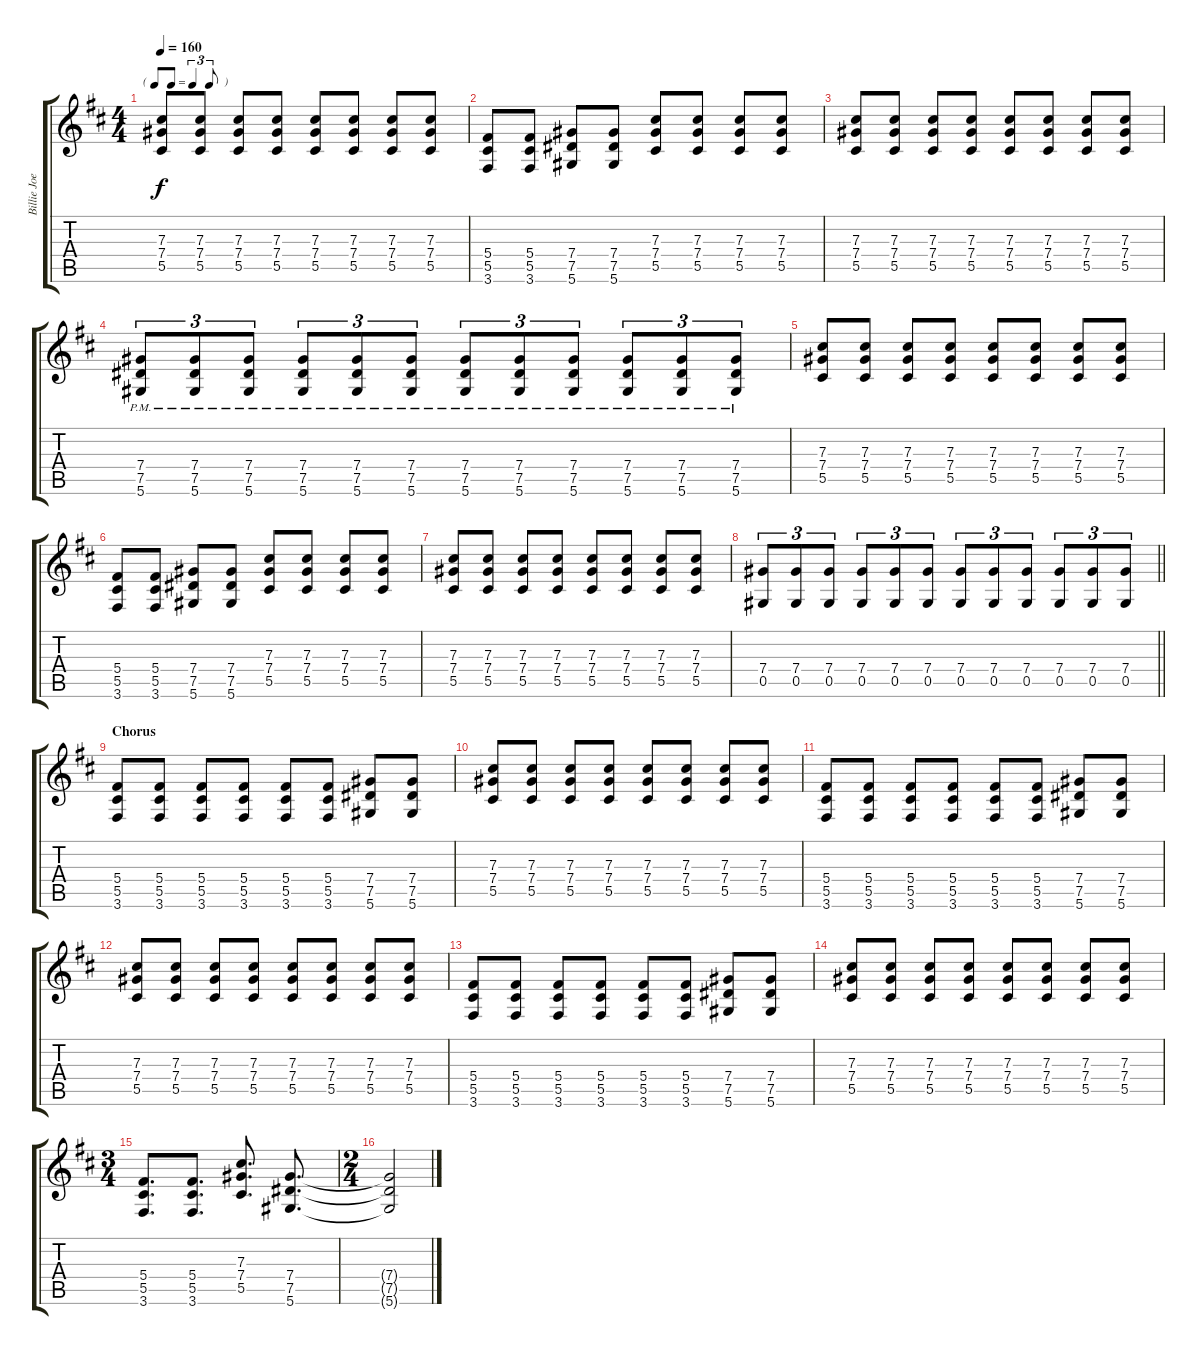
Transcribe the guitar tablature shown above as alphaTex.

\track ("Billie Joe Armstrong (Rhthym Guitar)" "Billie Joe") {instrument distortionguitar}
\staff {score tabs}
\tuning (Eb4 Bb3 Gb3 Db3 Ab2 Eb2) {hide}
\ts (4 4)
\tf triplet8th
\tempo 160
\clef g2
\ks d
(7.3 7.4 5.5).8{dy f} (7.3 7.4 5.5).8 (7.3 7.4 5.5).8 (7.3 7.4 5.5).8 (7.3 7.4 5.5).8 (7.3 7.4 5.5).8 (7.3 7.4 5.5).8 (7.3 7.4 5.5).8 |
(5.4 5.5 3.6).8 (5.4 5.5 3.6).8 (7.4 7.5 5.6).8 (7.4 7.5 5.6).8 (7.3 7.4 5.5).8 (7.3 7.4 5.5).8 (7.3 7.4 5.5).8 (7.3 7.4 5.5).8 |
(7.3 7.4 5.5).8 (7.3 7.4 5.5).8 (7.3 7.4 5.5).8 (7.3 7.4 5.5).8 (7.3 7.4 5.5).8 (7.3 7.4 5.5).8 (7.3 7.4 5.5).8 (7.3 7.4 5.5).8 |
(7.4{pm} 7.5{pm} 5.6{pm}).8{tu (3 2)} (7.4{pm} 7.5{pm} 5.6{pm}).8{tu (3 2)} (7.4{pm} 7.5{pm} 5.6{pm}).8{tu (3 2)} (7.4{pm} 7.5{pm} 5.6{pm}).8{tu (3 2)} (7.4{pm} 7.5{pm} 5.6{pm}).8{tu (3 2)} (7.4{pm} 7.5{pm} 5.6{pm}).8{tu (3 2)} (7.4{pm} 7.5{pm} 5.6{pm}).8{tu (3 2)} (7.4{pm} 7.5{pm} 5.6{pm}).8{tu (3 2)} (7.4{pm} 7.5{pm} 5.6{pm}).8{tu (3 2)} (7.4{pm} 7.5{pm} 5.6{pm}).8{tu (3 2)} (7.4{pm} 7.5{pm} 5.6{pm}).8{tu (3 2)} (7.4{pm} 7.5{pm} 5.6{pm}).8{tu (3 2)} |
(7.3 7.4 5.5).8 (7.3 7.4 5.5).8 (7.3 7.4 5.5).8 (7.3 7.4 5.5).8 (7.3 7.4 5.5).8 (7.3 7.4 5.5).8 (7.3 7.4 5.5).8 (7.3 7.4 5.5).8 |
(5.4 5.5 3.6).8 (5.4 5.5 3.6).8 (7.4 7.5 5.6).8 (7.4 7.5 5.6).8 (7.3 7.4 5.5).8 (7.3 7.4 5.5).8 (7.3 7.4 5.5).8 (7.3 7.4 5.5).8 |
(7.3 7.4 5.5).8 (7.3 7.4 5.5).8 (7.3 7.4 5.5).8 (7.3 7.4 5.5).8 (7.3 7.4 5.5).8 (7.3 7.4 5.5).8 (7.3 7.4 5.5).8 (7.3 7.4 5.5).8 |
\barLineRight lightlight
(7.4 0.5).8{tu (3 2)} (7.4 0.5).8{tu (3 2)} (7.4 0.5).8{tu (3 2)} (7.4 0.5).8{tu (3 2)} (7.4 0.5).8{tu (3 2)} (7.4 0.5).8{tu (3 2)} (7.4 0.5).8{tu (3 2)} (7.4 0.5).8{tu (3 2)} (7.4 0.5).8{tu (3 2)} (7.4 0.5).8{tu (3 2)} (7.4 0.5).8{tu (3 2)} (7.4 0.5).8{tu (3 2)} |
\section ("" "Chorus")
(5.4 5.5 3.6).8 (5.4 5.5 3.6).8 (5.4 5.5 3.6).8 (5.4 5.5 3.6).8 (5.4 5.5 3.6).8 (5.4 5.5 3.6).8 (7.4 7.5 5.6).8 (7.4 7.5 5.6).8 |
(7.3 7.4 5.5).8 (7.3 7.4 5.5).8 (7.3 7.4 5.5).8 (7.3 7.4 5.5).8 (7.3 7.4 5.5).8 (7.3 7.4 5.5).8 (7.3 7.4 5.5).8 (7.3 7.4 5.5).8 |
(5.4 5.5 3.6).8 (5.4 5.5 3.6).8 (5.4 5.5 3.6).8 (5.4 5.5 3.6).8 (5.4 5.5 3.6).8 (5.4 5.5 3.6).8 (7.4 7.5 5.6).8 (7.4 7.5 5.6).8 |
(7.3 7.4 5.5).8 (7.3 7.4 5.5).8 (7.3 7.4 5.5).8 (7.3 7.4 5.5).8 (7.3 7.4 5.5).8 (7.3 7.4 5.5).8 (7.3 7.4 5.5).8 (7.3 7.4 5.5).8 |
(5.4 5.5 3.6).8 (5.4 5.5 3.6).8 (5.4 5.5 3.6).8 (5.4 5.5 3.6).8 (5.4 5.5 3.6).8 (5.4 5.5 3.6).8 (7.4 7.5 5.6).8 (7.4 7.5 5.6).8 |
(7.3 7.4 5.5).8 (7.3 7.4 5.5).8 (7.3 7.4 5.5).8 (7.3 7.4 5.5).8 (7.3 7.4 5.5).8 (7.3 7.4 5.5).8 (7.3 7.4 5.5).8 (7.3 7.4 5.5).8 |
\ts (3 4)
(5.4 5.5 3.6).8{d} (5.4 5.5 3.6).8{d} (7.3 7.4 5.5).8{d} (7.4 7.5 5.6).8{d} |
\ts (2 4)
(7.4{t} 7.5{t} 5.6{t}).2
